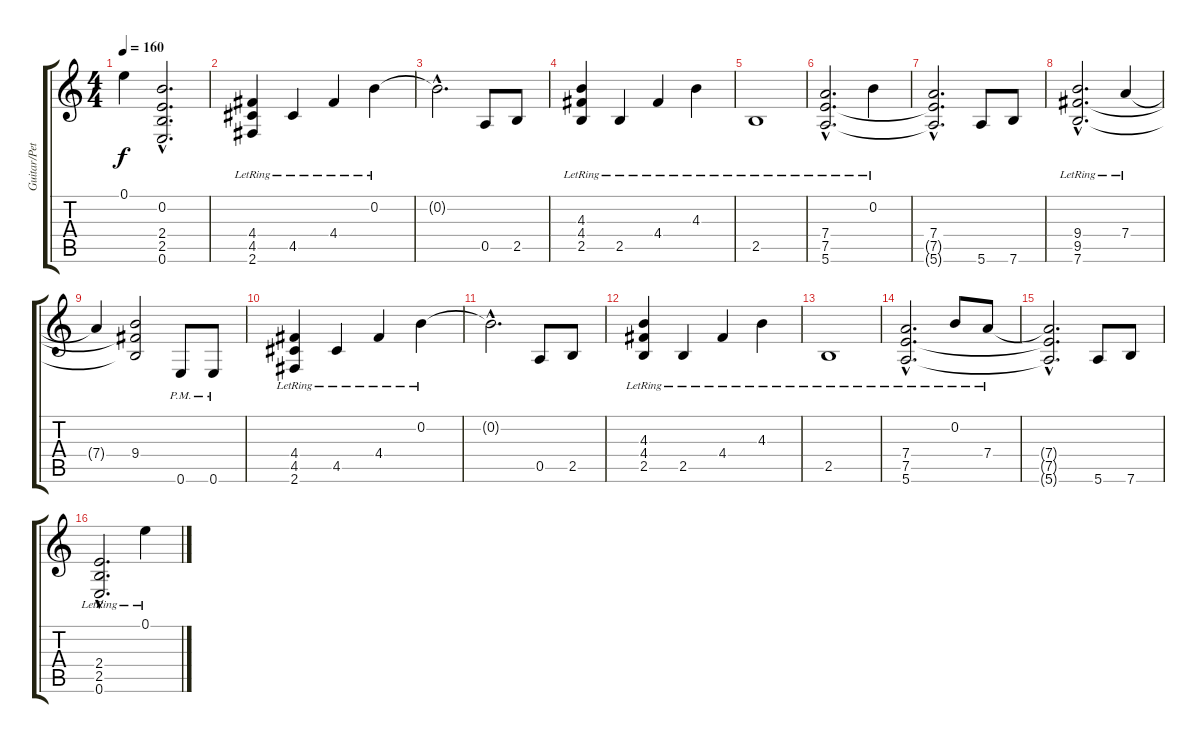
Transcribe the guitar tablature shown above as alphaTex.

\track ("Guitar/Petrucci" "Guitar/Pet") {instrument distortionguitar}
\staff {score tabs}
\tuning (E4 B3 G3 D3 A2 E2) {hide}
\ts (4 4)
\tempo 160
\clef g2
\ks c
0.1{t}.4{dy f} (0.2{hac} 2.4{hac t} 2.5{hac t} 0.6{hac t}).2{d} |
(4.4{lr} 4.5{lr} 2.6{lr}).4 4.5{lr}.4 4.4{lr}.4 0.2{lr}.4 |
0.2{hac t}.2{d} 0.5.8 2.5.8 |
(4.3{lr} 4.4{lr} 2.5{lr}).4 2.5{lr}.4 4.4{lr}.4 4.3{lr}.4 |
2.5{lr}.1 |
(7.4{hac lr} 7.5{hac lr} 5.6{hac lr}).2{d} 0.2{lr}.4 |
(7.4{hac} 7.5{hac t} 5.6{hac t}).2{d} 5.6.8 7.6.8 |
(9.4{hac lr} 9.5{hac lr} 7.6{hac lr}).2{d} 7.4{lr}.4 |
7.4{t}.4 (9.4 9.5{t} 7.6{t}).2 0.6{pm}.8 0.6{pm}.8 |
(4.4{lr} 4.5{lr} 2.6{lr}).4 4.5{lr}.4 4.4{lr}.4 0.2{lr}.4 |
0.2{hac t}.2{d} 0.5.8 2.5.8 |
(4.3{lr} 4.4{lr} 2.5{lr}).4 2.5{lr}.4 4.4{lr}.4 4.3{lr}.4 |
2.5{lr}.1 |
(7.4{hac lr} 7.5{hac lr} 5.6{hac lr}).2{d} 0.2{lr}.8 7.4{lr}.8 |
(7.4{hac t} 7.5{hac t} 5.6{hac t}).2{d} 5.6.8 7.6.8 |
(2.4{hac lr} 2.5{hac lr} 0.6{hac lr}).2{d} 0.1{lr}.4
